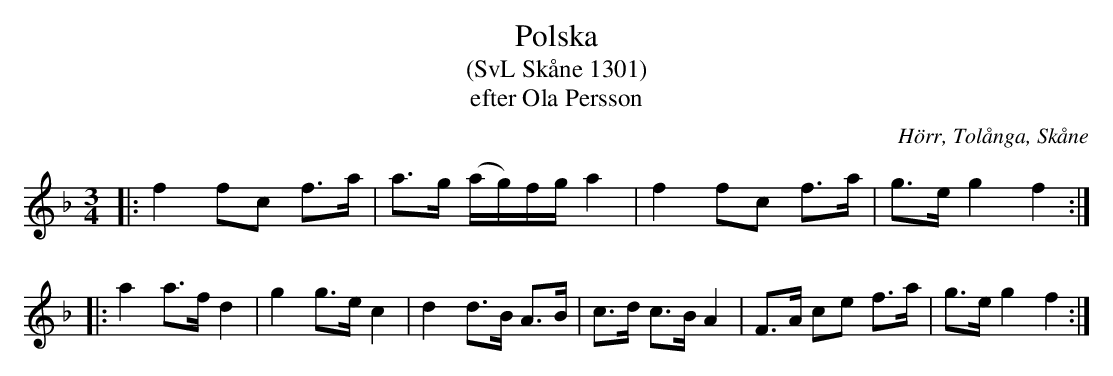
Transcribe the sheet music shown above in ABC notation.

X:1
T:Polska
T:(SvL Skåne 1301)
T:efter Ola Persson
O:Hörr, Tolånga, Skåne
M:3/4
L:1/8
K:F
|: f2 fc f>a | a>g (a/g/)f/g/ a2 | f2 fc f>a | g>e g2 f2 :|
|: a2 a>f d2 | g2 g>e c2 | d2 d>B A>B | c>d c>B A2 | F>A ce f>a | g>e g2 f2 :|
